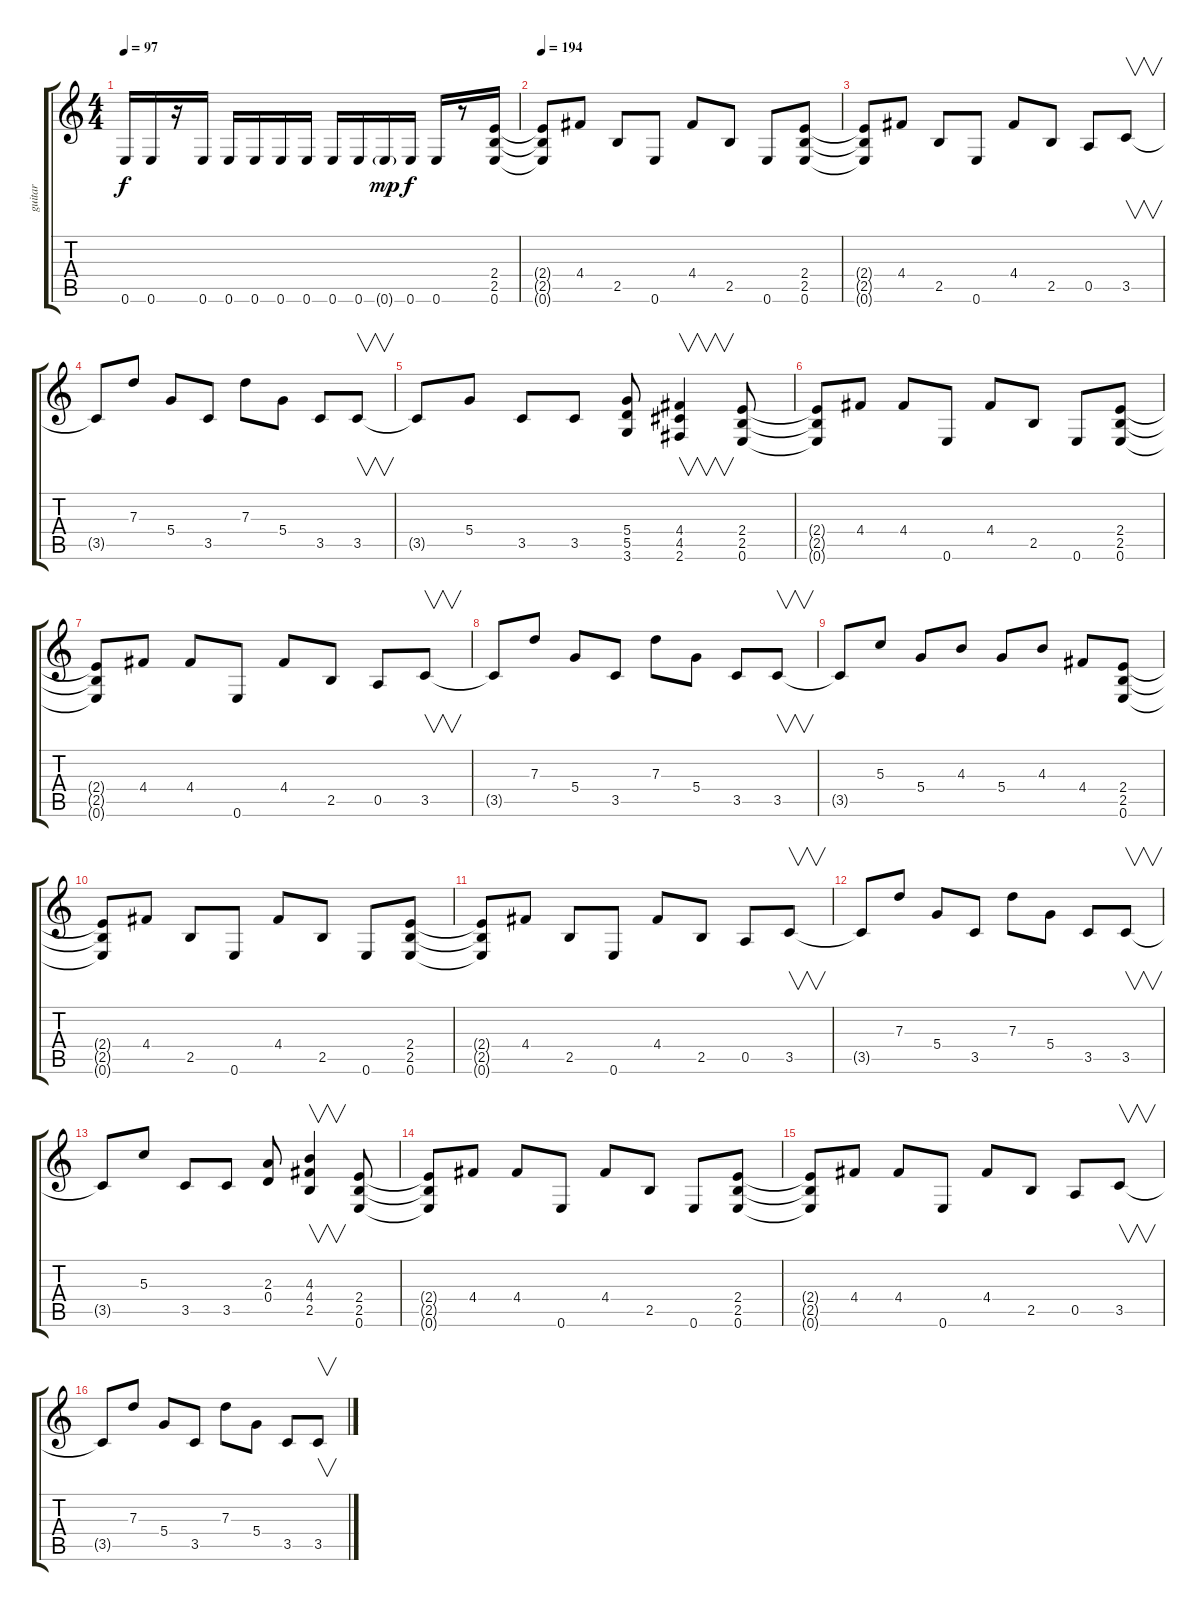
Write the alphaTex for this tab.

\track ("guitar" "guitar") {instrument distortionguitar}
\staff {score tabs}
\tuning (E4 B3 G3 D3 A2 E2) {hide}
\ts (4 4)
\tempo 97
\clef g2
\ks c
0.6.16{dy f} 0.6.16 r.16 0.6.16 0.6.16 0.6.16 0.6.16 0.6.16 0.6.16 0.6.16 0.6{g}.16{dy mp} 0.6.16{dy f} 0.6.16 r.8 (2.4 2.5 0.6).16 |
\tempo 194
(2.4{t} 2.5{t} 0.6{t}).8 4.4.8 2.5.8 0.6.8 4.4.8 2.5.8 0.6.8 (2.4 2.5 0.6).8 |
(2.4{t} 2.5{t} 0.6{t}).8 4.4.8 2.5.8 0.6.8 4.4.8 2.5.8 0.5.8 3.5.8{v} |
3.5{t}.8 7.3.8 5.4.8 3.5.8 7.3.8 5.4.8 3.5.8 3.5.8{v} |
3.5{t}.8 5.4.8 3.5.8 3.5.8 (5.4 5.5 3.6).8 (4.4 4.5 2.6).4{v} (2.4 2.5 0.6).8 |
(2.4{t} 2.5{t} 0.6{t}).8 4.4.8 4.4.8 0.6.8 4.4.8 2.5.8 0.6.8 (2.4 2.5 0.6).8 |
(2.4{t} 2.5{t} 0.6{t}).8 4.4.8 4.4.8 0.6.8 4.4.8 2.5.8 0.5.8 3.5.8{v} |
3.5{t}.8 7.3.8 5.4.8 3.5.8 7.3.8 5.4.8 3.5.8 3.5.8{v} |
3.5{t}.8 5.3.8 5.4.8 4.3.8 5.4.8 4.3.8 4.4.8 (2.4 2.5 0.6).8 |
(2.4{t} 2.5{t} 0.6{t}).8 4.4.8 2.5.8 0.6.8 4.4.8 2.5.8 0.6.8 (2.4 2.5 0.6).8 |
(2.4{t} 2.5{t} 0.6{t}).8 4.4.8 2.5.8 0.6.8 4.4.8 2.5.8 0.5.8 3.5.8{v} |
3.5{t}.8 7.3.8 5.4.8 3.5.8 7.3.8 5.4.8 3.5.8 3.5.8{v} |
3.5{t}.8 5.3.8 3.5.8 3.5.8 (2.3 0.4).8 (4.3 4.4 2.5).4{v} (2.4 2.5 0.6).8 |
(2.4{t} 2.5{t} 0.6{t}).8 4.4.8 4.4.8 0.6.8 4.4.8 2.5.8 0.6.8 (2.4 2.5 0.6).8 |
(2.4{t} 2.5{t} 0.6{t}).8 4.4.8 4.4.8 0.6.8 4.4.8 2.5.8 0.5.8 3.5.8{v} |
3.5{t}.8 7.3.8 5.4.8 3.5.8 7.3.8 5.4.8 3.5.8 3.5.8{v}
